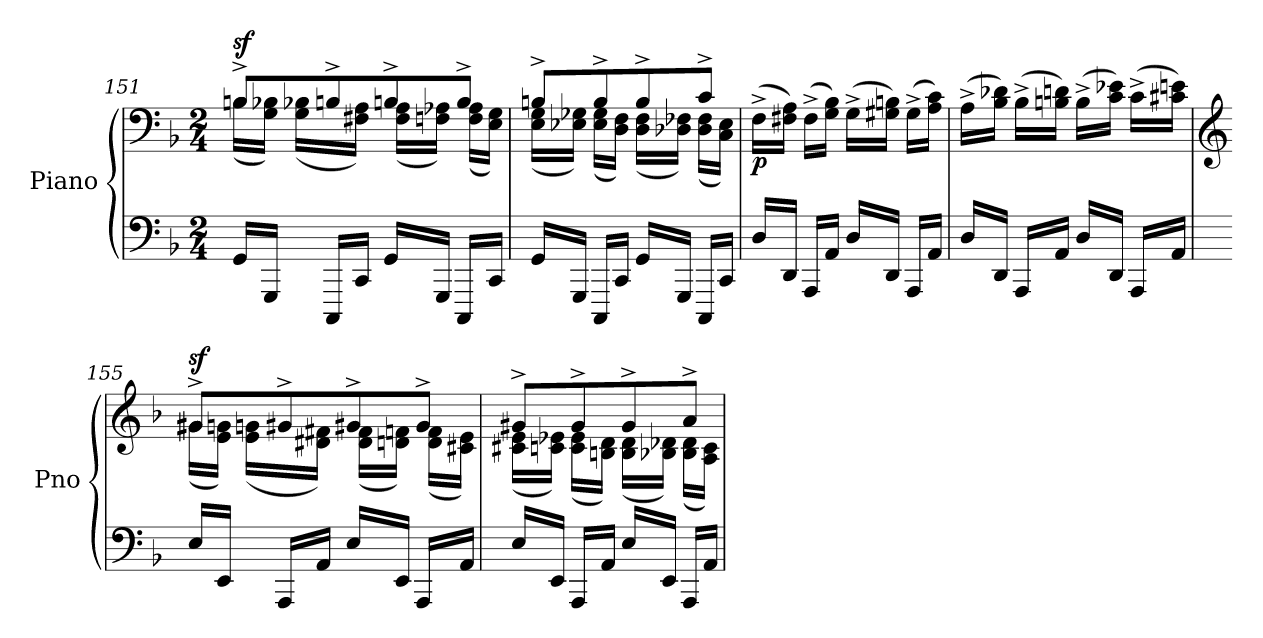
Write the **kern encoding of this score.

**kern	**kern	**dynam
*part1	*part1	*part1
*staff2	*staff1	*staff1/2
*I"Piano	*	*
*I'Pno	*	*
!!LO:LB:g=z
*clefF4	*clefF4	*
*k[b-]	*k[b-]	*
*M2/4	*M2/4	*
=151	=151	=151
*	*^	*
!	!	!	!LO:DY:a
16GG/LL	8Bn^/L	(16B\LL	sf
16GGG/JJ	.	16G\ 16B-X\JJ)	.
16CCC/LL	8Bn^/	(16G\ 16B-X\LL	.
16CC/JJ	.	16F#X\ 16A\JJ)	.
16GG/LL	8Bn^/	(16F#\ 16A\LL	.
16GGG/JJ	.	16Fn\ 16A-X\JJ)	.
16CCC/LL	8B^/J	(16F\ 16A-\LL	.
16CC/JJ	.	16E\ 16G\JJ)	.
=152	=152	=152	=152
16GG/LL	8Bn^/L	(16E\ 16G\LL	.
16GGG/JJ	.	16E-X\ 16G-X\JJ)	.
16CCC/LL	8B^/	(16E-\ 16G-\LL	.
16CC/JJ	.	16D\ 16F\JJ)	.
16GG/LL	8B^/	(16D\ 16F\LL	.
16GGG/JJ	.	16D-X\ 16F-X\JJ)	.
16CCC/LL	8c^/J	(16D-\ 16F-\LL	.
16CC/JJ	.	16C\ 16E-\JJ)	.
=153	=153	=153	=153
!	!	!	!LO:DY:b
*	*v	*v	*
16D/LL	(16F^\LL	p
16DD/JJ	16F#X\ 16A\JJ)	.
16AAA/LL	(16F#^\LL	.
16AA/JJ	16G\ 16B-\JJ)	.
16D/LL	(16G^\LL	.
16DD/JJ	16G#X\ 16Bn\JJ)	.
16AAA/LL	(16G#^\LL	.
16AA/JJ	16A\ 16c\JJ)	.
!!LO:PB:g=z
=154	=154	=154
16D/LL	(16A^\LL	.
16DD/JJ	16B-\ 16d-X\JJ)	.
16AAA/LL	(16B-^\LL	.
16AA/JJ	16Bn\ 16dn\JJ)	.
16D/LL	(16B^\LL	.
16DD/JJ	16c\ 16e-X\JJ)	.
16AAA/LL	(16c^\LL	.
16AA/JJ	16c#X\ 16en\JJ)	.
=155	=155	=155
*	*clefG2	*
*	*^	*
!	!	!	!LO:DY:a
16E/LL	8g#X^/L	(16g#\LL	sf
16EE/JJ	.	16e\ 16gn\JJ)	.
16AAA/LL	8g#X^/	(16e\ 16gn\LL	.
16AA/JJ	.	16d#X\ 16f#X\JJ)	.
16E/LL	8g#X^/	(16d#\ 16f#\LL	.
16EE/JJ	.	16dn\ 16fn\JJ)	.
16AAA/LL	8g#^/J	(16d\ 16f\LL	.
16AA/JJ	.	16c#X\ 16e\JJ)	.
=156	=156	=156	=156
16E/LL	8g#X^/L	(16c#X\ 16e\LL	.
16EE/JJ	.	16cn\ 16e-X\JJ)	.
16AAA/LL	8g#^/	(16c\ 16e-\LL	.
16AA/JJ	.	16Bn\ 16d\JJ)	.
16E/LL	8g#^/	(16B\ 16d\LL	.
16EE/JJ	.	16B-X\ 16d-X\JJ)	.
16AAA/LL	8a^/J	(16B-\ 16d-\LL	.
16AA/JJ	.	16A\ 16c\JJ)	.
*	*v	*v	*
=	=	=
*-	*-	*-
